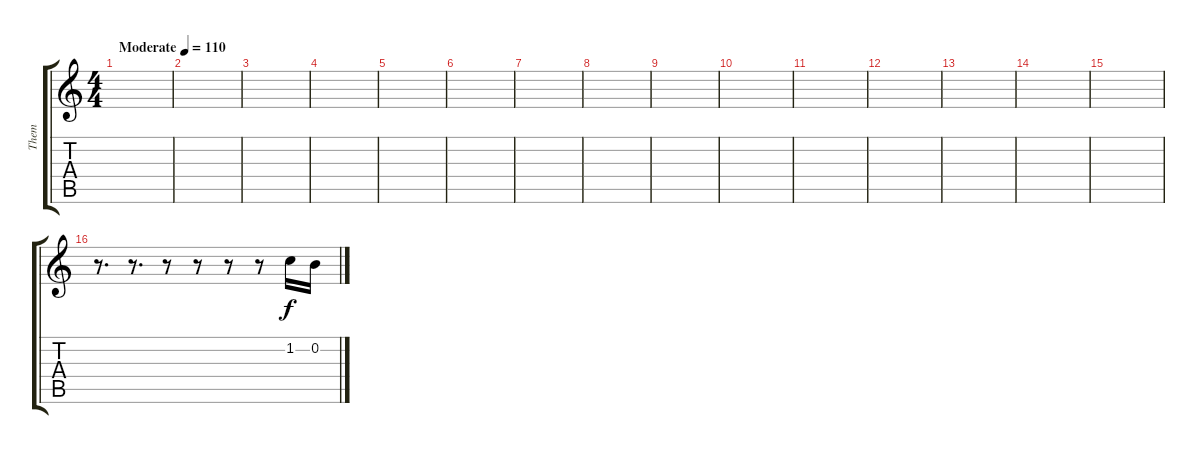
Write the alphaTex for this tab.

\track ("Them" "Them") {instrument acousticguitarsteel}
\staff {score tabs}
\tuning (E4 B3 G3 D3 A2 E2) {hide}
\ts (4 4)
\tempo (110 "Moderate")
\clef g2
\ks c
|
|
|
|
|
|
|
|
|
|
|
|
|
|
|
r.8{d} r.8{d} r.8 r.8 r.8 r.8 1.2.16 0.2.16
